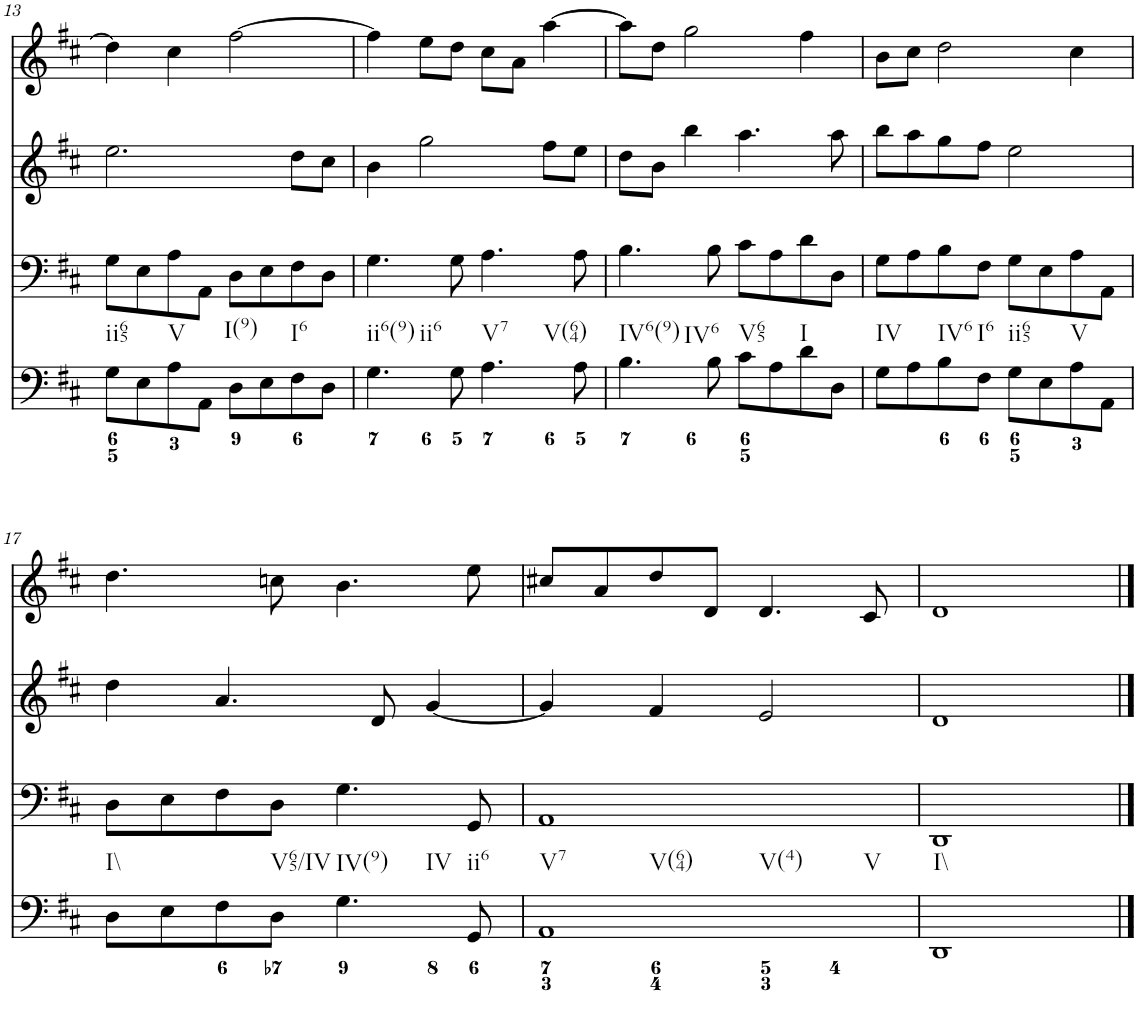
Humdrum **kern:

**kern	**kern	**kern	**kern
*part4	*part3	*part2	*part1
*staff4	*staff3	*staff2	*staff1
*I"Piano	*I"Piano	*I"Piano	*I"Piano
*I'Pno	*I'Pno	*I'Pno	*I'Pno
!!LO:PB:g=z
*clefF4	*clefF4	*clefG2	*clefG2
*k[f#c#]	*k[f#c#]	*k[f#c#]	*k[f#c#]
*D:	*D:	*D:	*D:
*M4/4	*M4/4	*M4/4	*M4/4
*met(c)	*met(c)	*met(c)	*met(c)
=13	=13	=13	=13
!LO:TX:b:t=ii65	!	!	!
8G\L	8G\L	2.ee\	4dd\]
8E\	8E\	.	.
!LO:TX:b:t=V	!	!	!
8A\	8A\	.	4cc#\
8AA\J	8AA\J	.	.
!LO:TX:b:t=I(9)	!	!	!
8D\L	8D\L	.	[2ff#\
8E\	8E\	.	.
!LO:TX:b:t=I6	!	!	!
8F#\	8F#\	8dd\L	.
8D\J	8D\J	8cc#\J	.
=14	=14	=14	=14
!LO:TX:b:t=ii6(9)	!	!	!
!LO:TX:b:t=ii6	!	!	!
4.G\	4.G\	4b\	4ff#\]
.	.	2gg\	8ee\L
8G\	8G\	.	8dd\J
!LO:TX:b:t=V7	!	!	!
!LO:TX:b:t=V(64)	!	!	!
4.A\	4.A\	.	8cc#\L
.	.	.	8a\J
.	.	8ff#\L	[4aa\
8A\	8A\	8ee\J	.
=15	=15	=15	=15
!LO:TX:b:t=IV6(9)	!	!	!
!LO:TX:b:t=IV6	!	!	!
4.B\	4.B\	8dd\L	8aa\L]
.	.	8b\J	8dd\J
.	.	4bb\	2gg\
8B\	8B\	.	.
!LO:TX:b:t=V65	!	!	!
8c#\L	8c#\L	4.aa\	.
8A\	8A\	.	.
!LO:TX:b:t=I	!	!	!
8d\	8d\	.	4ff#\
8D\J	8D\J	8aa\	.
=16	=16	=16	=16
!LO:TX:b:t=IV	!	!	!
8G\L	8G\L	8bb\L	8b\L
8A\	8A\	8aa\	8cc#\J
!LO:TX:b:t=IV6	!	!	!
8B\	8B\	8gg\	2dd\
!LO:TX:b:t=I6	!	!	!
8F#\J	8F#\J	8ff#\J	.
!LO:TX:b:t=ii65	!	!	!
8G\L	8G\L	2ee\	.
8E\	8E\	.	.
!LO:TX:b:t=V	!	!	!
8A\	8A\	.	4cc#\
8AA\J	8AA\J	.	.
!!LO:LB:g=z
=17	=17	=17	=17
!LO:TX:b:t=I\\	!	!	!
8D\L	8D\L	4dd\	4.dd\
8E\	8E\	.	.
8F#\	8F#\	4.a/	.
!LO:TX:b:t=V65/IV	!	!	!
8D\J	8D\J	.	8ccn\
!LO:TX:b:t=IV(9)	!	!	!
!LO:TX:b:t=IV	!	!	!
4.G\	4.G\	.	4.b\
.	.	8d/	.
.	.	[4g/	.
!LO:TX:b:t=ii6	!	!	!
8GG/	8GG/	.	8ee\
=18	=18	=18	=18
!LO:TX:b:t=V7	!	!	!
!LO:TX:b:t=V(64)	!	!	!
!LO:TX:b:t=V(4)	!	!	!
!LO:TX:b:t=V	!	!	!
1AA	1AA	4g/]	8cc#X/L
.	.	.	8a/
.	.	4f#/	8dd/
.	.	.	8d/J
.	.	2e/	4.d/
.	.	.	8c#/
=19	=19	=19	=19
!LO:TX:b:t=I\\	!	!	!
1DD	1DD	1d	1d
==	==	==	==
*-	*-	*-	*-
